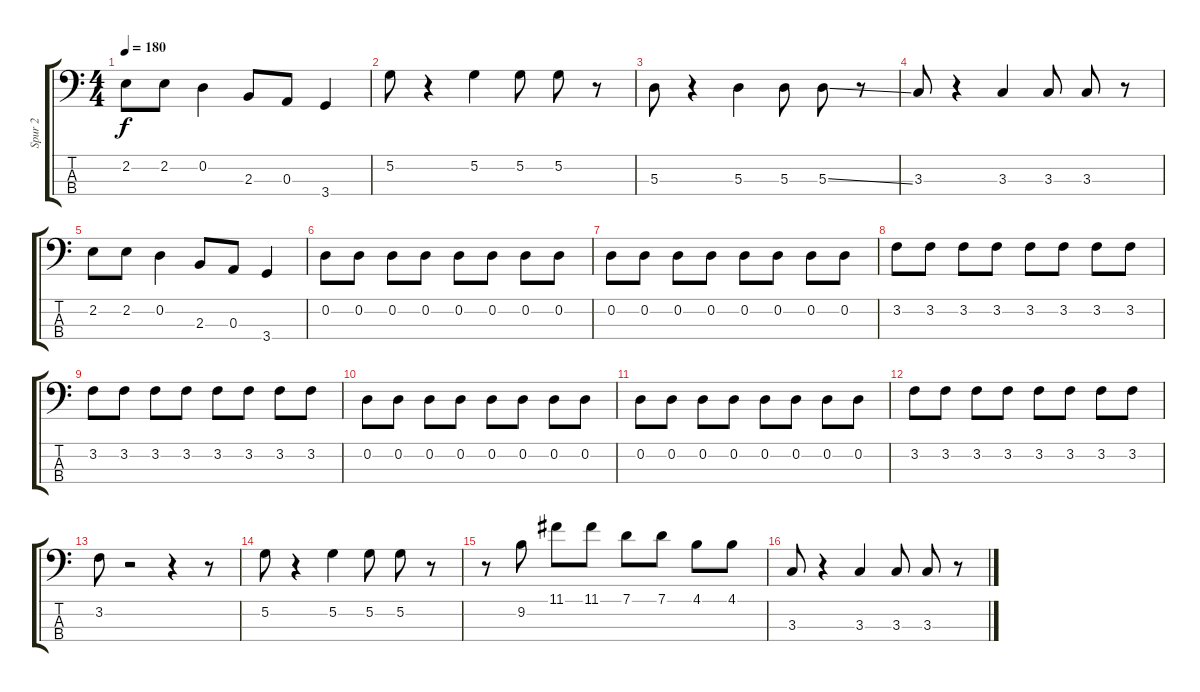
\track ("Spur 2" "Spur 2") {instrument electricbassfinger}
\staff {score tabs}
\tuning (G2 D2 A1 E1) {hide}
\ts (4 4)
\tempo 180
\clef f4
\ks c
2.2.8{dy f} 2.2.8 0.2.4 2.3.8 0.3.8 3.4.4 |
5.2.8 r.4 5.2.4 5.2.8 5.2.8 r.8 |
5.3.8 r.4 5.3.4 5.3.8 5.3{ss}.8 r.8 |
3.3.8 r.4 3.3.4 3.3.8 3.3.8 r.8 |
2.2.8 2.2.8 0.2.4 2.3.8 0.3.8 3.4.4 |
0.2.8 0.2.8 0.2.8 0.2.8 0.2.8 0.2.8 0.2.8 0.2.8 |
0.2.8 0.2.8 0.2.8 0.2.8 0.2.8 0.2.8 0.2.8 0.2.8 |
3.2.8 3.2.8 3.2.8 3.2.8 3.2.8 3.2.8 3.2.8 3.2.8 |
3.2.8 3.2.8 3.2.8 3.2.8 3.2.8 3.2.8 3.2.8 3.2.8 |
0.2.8 0.2.8 0.2.8 0.2.8 0.2.8 0.2.8 0.2.8 0.2.8 |
0.2.8 0.2.8 0.2.8 0.2.8 0.2.8 0.2.8 0.2.8 0.2.8 |
3.2.8 3.2.8 3.2.8 3.2.8 3.2.8 3.2.8 3.2.8 3.2.8 |
3.2.8 r.2 r.4 r.8 |
5.2.8 r.4 5.2.4 5.2.8 5.2.8 r.8 |
r.8 9.2.8 11.1.8 11.1.8 7.1.8 7.1.8 4.1.8 4.1.8 |
3.3.8 r.4 3.3.4 3.3.8 3.3.8 r.8
